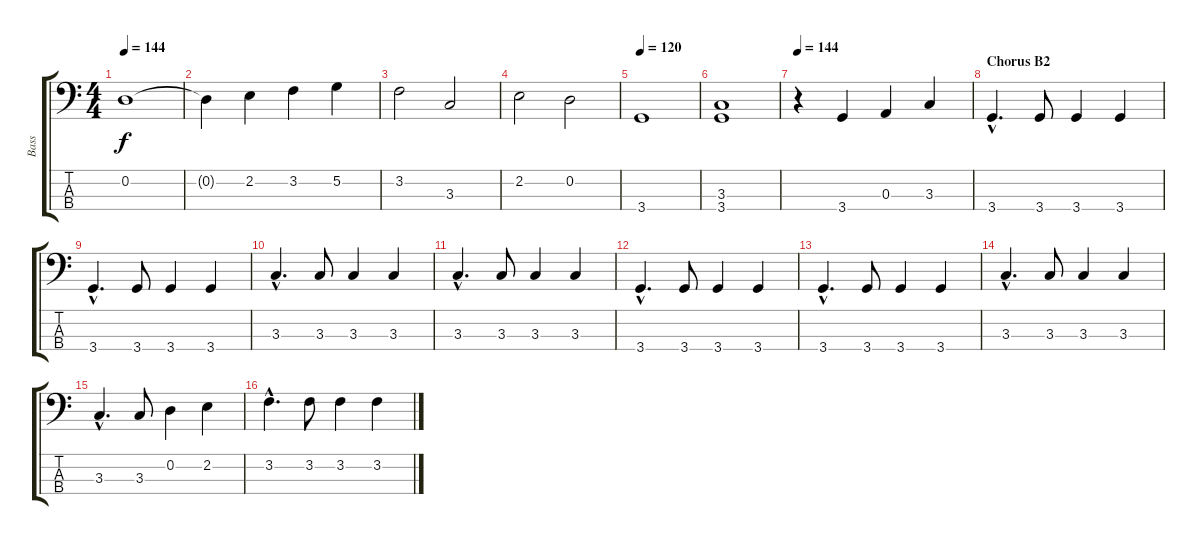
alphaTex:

\track ("Bass" "Bass") {instrument electricbassfinger}
\staff {score tabs}
\tuning (G2 D2 A1 E1) {hide}
\ts (4 4)
\tempo 144
\clef f4
\ks c
0.2.1{dy f} |
0.2{t}.4 2.2.4 3.2.4 5.2.4 |
3.2.2 3.3.2 |
2.2.2 0.2.2 |
\tempo 120
3.4.1 |
(3.3 3.4).1 |
\tempo 144
r.4 3.4.4 0.3.4 3.3.4 |
\section ("" "Chorus B2")
3.4{hac}.4{d} 3.4.8 3.4.4 3.4.4 |
3.4{hac}.4{d} 3.4.8 3.4.4 3.4.4 |
3.3{hac}.4{d} 3.3.8 3.3.4 3.3.4 |
3.3{hac}.4{d} 3.3.8 3.3.4 3.3.4 |
3.4{hac}.4{d} 3.4.8 3.4.4 3.4.4 |
3.4{hac}.4{d} 3.4.8 3.4.4 3.4.4 |
3.3{hac}.4{d} 3.3.8 3.3.4 3.3.4 |
3.3{hac}.4{d} 3.3.8 0.2.4 2.2.4 |
3.2{hac}.4{d} 3.2.8 3.2.4 3.2.4
